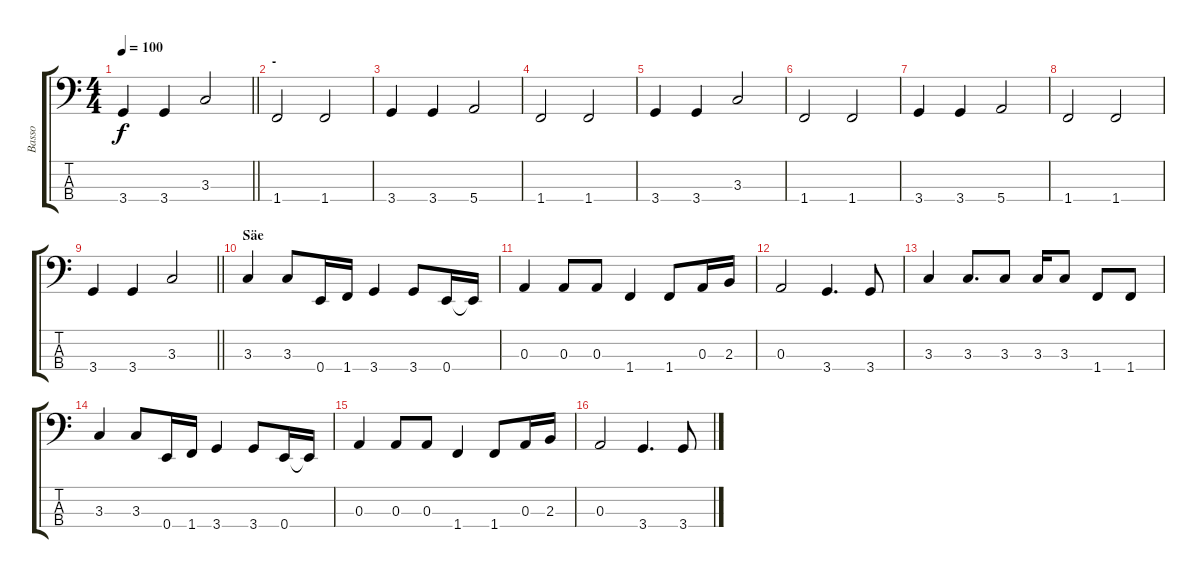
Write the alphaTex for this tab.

\track ("Basso" "Basso") {instrument electricbasspick bank 1}
\staff {score tabs}
\tuning (G2 D2 A1 E1) {hide}
\ts (4 4)
\tempo 100
\clef f4
\barLineRight lightlight
\ks c
3.4.4{dy f} 3.4.4 3.3.2 |
\section ("" "-")
1.4.2 1.4.2 |
3.4.4 3.4.4 5.4.2 |
1.4.2 1.4.2 |
3.4.4 3.4.4 3.3.2 |
1.4.2 1.4.2 |
3.4.4 3.4.4 5.4.2 |
1.4.2 1.4.2 |
\barLineRight lightlight
3.4.4 3.4.4 3.3.2 |
\section ("" "Säe")
3.3.4 3.3.8 0.4.16 1.4.16 3.4.4 3.4.8 0.4.16 0.4{t}.16 |
0.3.4 0.3.8 0.3.8 1.4.4 1.4.8 0.3.16 2.3.16 |
0.3.2 3.4.4{d} 3.4.8 |
3.3.4 3.3.8{d} 3.3.8 3.3.16 3.3.8 1.4.8 1.4.8 |
3.3.4 3.3.8 0.4.16 1.4.16 3.4.4 3.4.8 0.4.16 0.4{t}.16 |
0.3.4 0.3.8 0.3.8 1.4.4 1.4.8 0.3.16 2.3.16 |
0.3.2 3.4.4{d} 3.4.8
